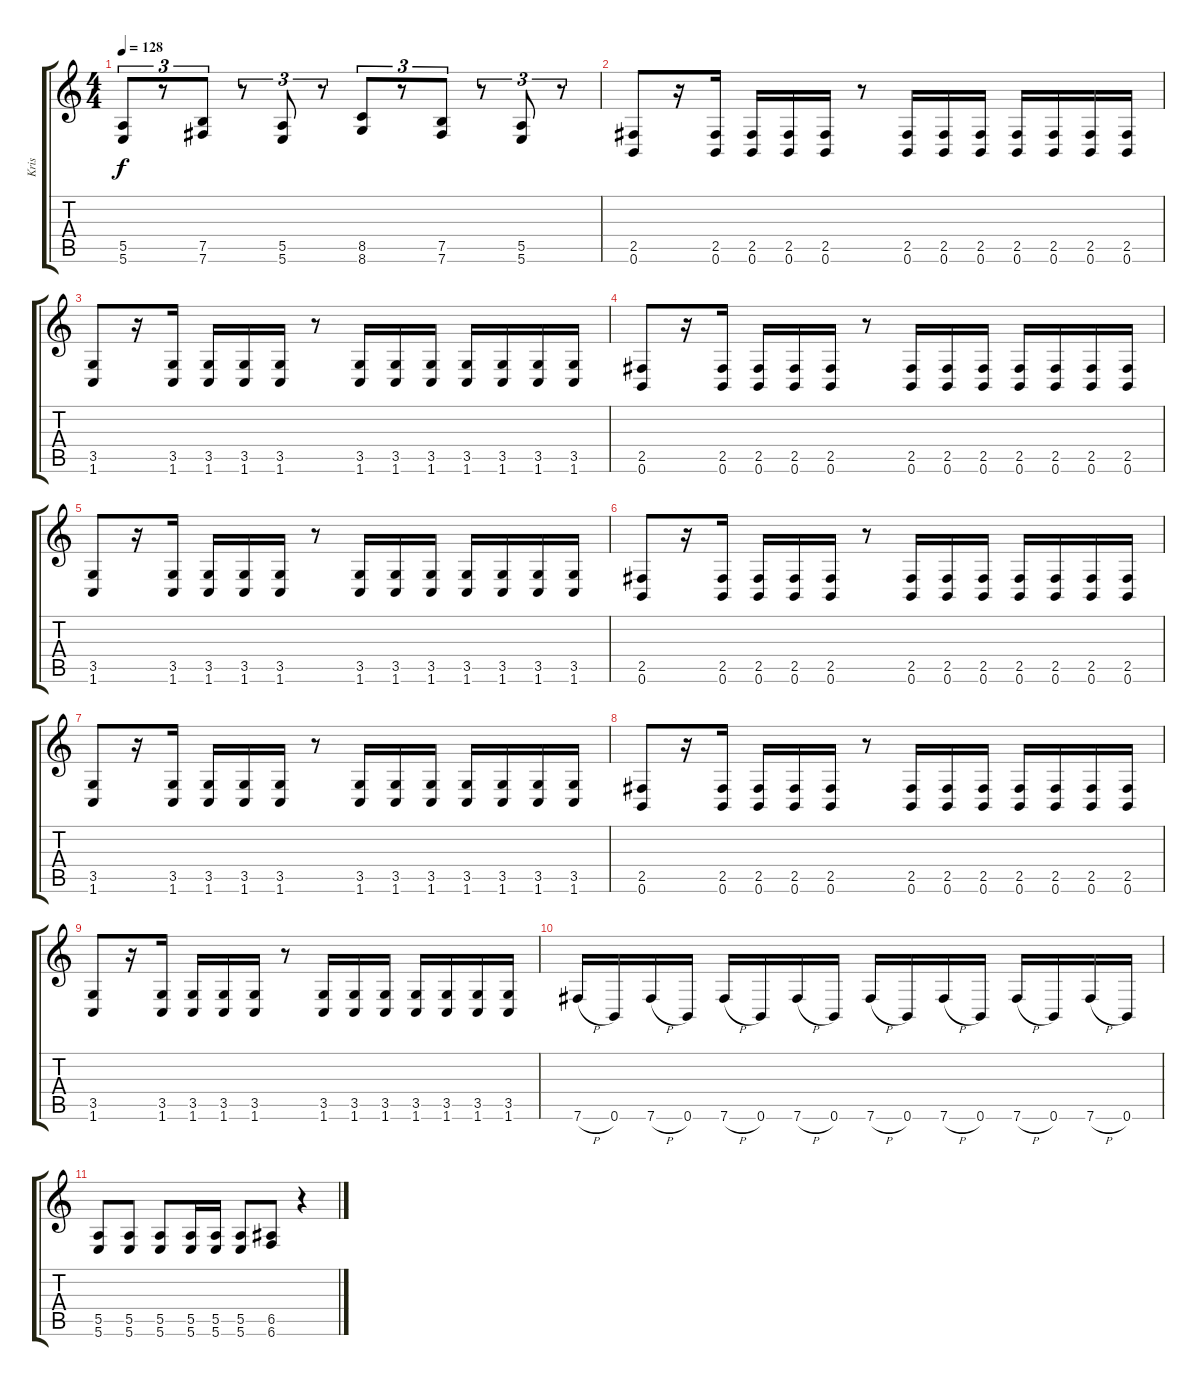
\track ("Kris" "Kris") {instrument distortionguitar}
\staff {score tabs}
\tuning (B3 Gb3 D3 A2 E2 B1) {hide}
\ts (4 4)
\tempo 128
\clef g2
\ks c
(5.5 5.6).8{tu (3 2) dy f} r.8{tu (3 2)} (7.5 7.6).8{tu (3 2)} r.8{tu (3 2)} (5.5 5.6).8{tu (3 2)} r.8{tu (3 2)} (8.5 8.6).8{tu (3 2)} r.8{tu (3 2)} (7.5 7.6).8{tu (3 2)} r.8{tu (3 2)} (5.5 5.6).8{tu (3 2)} r.8{tu (3 2)} |
(2.5 0.6).8 r.16 (2.5 0.6).16 (2.5 0.6).16 (2.5 0.6).16 (2.5 0.6).16 r.8 (2.5 0.6).16 (2.5 0.6).16 (2.5 0.6).16 (2.5 0.6).16 (2.5 0.6).16 (2.5 0.6).16 (2.5 0.6).16 |
(3.5 1.6).8 r.16 (3.5 1.6).16 (3.5 1.6).16 (3.5 1.6).16 (3.5 1.6).16 r.8 (3.5 1.6).16 (3.5 1.6).16 (3.5 1.6).16 (3.5 1.6).16 (3.5 1.6).16 (3.5 1.6).16 (3.5 1.6).16 |
(2.5 0.6).8 r.16 (2.5 0.6).16 (2.5 0.6).16 (2.5 0.6).16 (2.5 0.6).16 r.8 (2.5 0.6).16 (2.5 0.6).16 (2.5 0.6).16 (2.5 0.6).16 (2.5 0.6).16 (2.5 0.6).16 (2.5 0.6).16 |
(3.5 1.6).8 r.16 (3.5 1.6).16 (3.5 1.6).16 (3.5 1.6).16 (3.5 1.6).16 r.8 (3.5 1.6).16 (3.5 1.6).16 (3.5 1.6).16 (3.5 1.6).16 (3.5 1.6).16 (3.5 1.6).16 (3.5 1.6).16 |
(2.5 0.6).8 r.16 (2.5 0.6).16 (2.5 0.6).16 (2.5 0.6).16 (2.5 0.6).16 r.8 (2.5 0.6).16 (2.5 0.6).16 (2.5 0.6).16 (2.5 0.6).16 (2.5 0.6).16 (2.5 0.6).16 (2.5 0.6).16 |
(3.5 1.6).8 r.16 (3.5 1.6).16 (3.5 1.6).16 (3.5 1.6).16 (3.5 1.6).16 r.8 (3.5 1.6).16 (3.5 1.6).16 (3.5 1.6).16 (3.5 1.6).16 (3.5 1.6).16 (3.5 1.6).16 (3.5 1.6).16 |
(2.5 0.6).8 r.16 (2.5 0.6).16 (2.5 0.6).16 (2.5 0.6).16 (2.5 0.6).16 r.8 (2.5 0.6).16 (2.5 0.6).16 (2.5 0.6).16 (2.5 0.6).16 (2.5 0.6).16 (2.5 0.6).16 (2.5 0.6).16 |
(3.5 1.6).8 r.16 (3.5 1.6).16 (3.5 1.6).16 (3.5 1.6).16 (3.5 1.6).16 r.8 (3.5 1.6).16 (3.5 1.6).16 (3.5 1.6).16 (3.5 1.6).16 (3.5 1.6).16 (3.5 1.6).16 (3.5 1.6).16 |
7.6{h}.16 0.6.16 7.6{h}.16 0.6.16 7.6{h}.16 0.6.16 7.6{h}.16 0.6.16 7.6{h}.16 0.6.16 7.6{h}.16 0.6.16 7.6{h}.16 0.6.16 7.6{h}.16 0.6.16 |
(5.5 5.6).8 (5.5 5.6).8 (5.5 5.6).8 (5.5 5.6).16 (5.5 5.6).16 (5.5 5.6).8 (6.5 6.6).8 r.4
